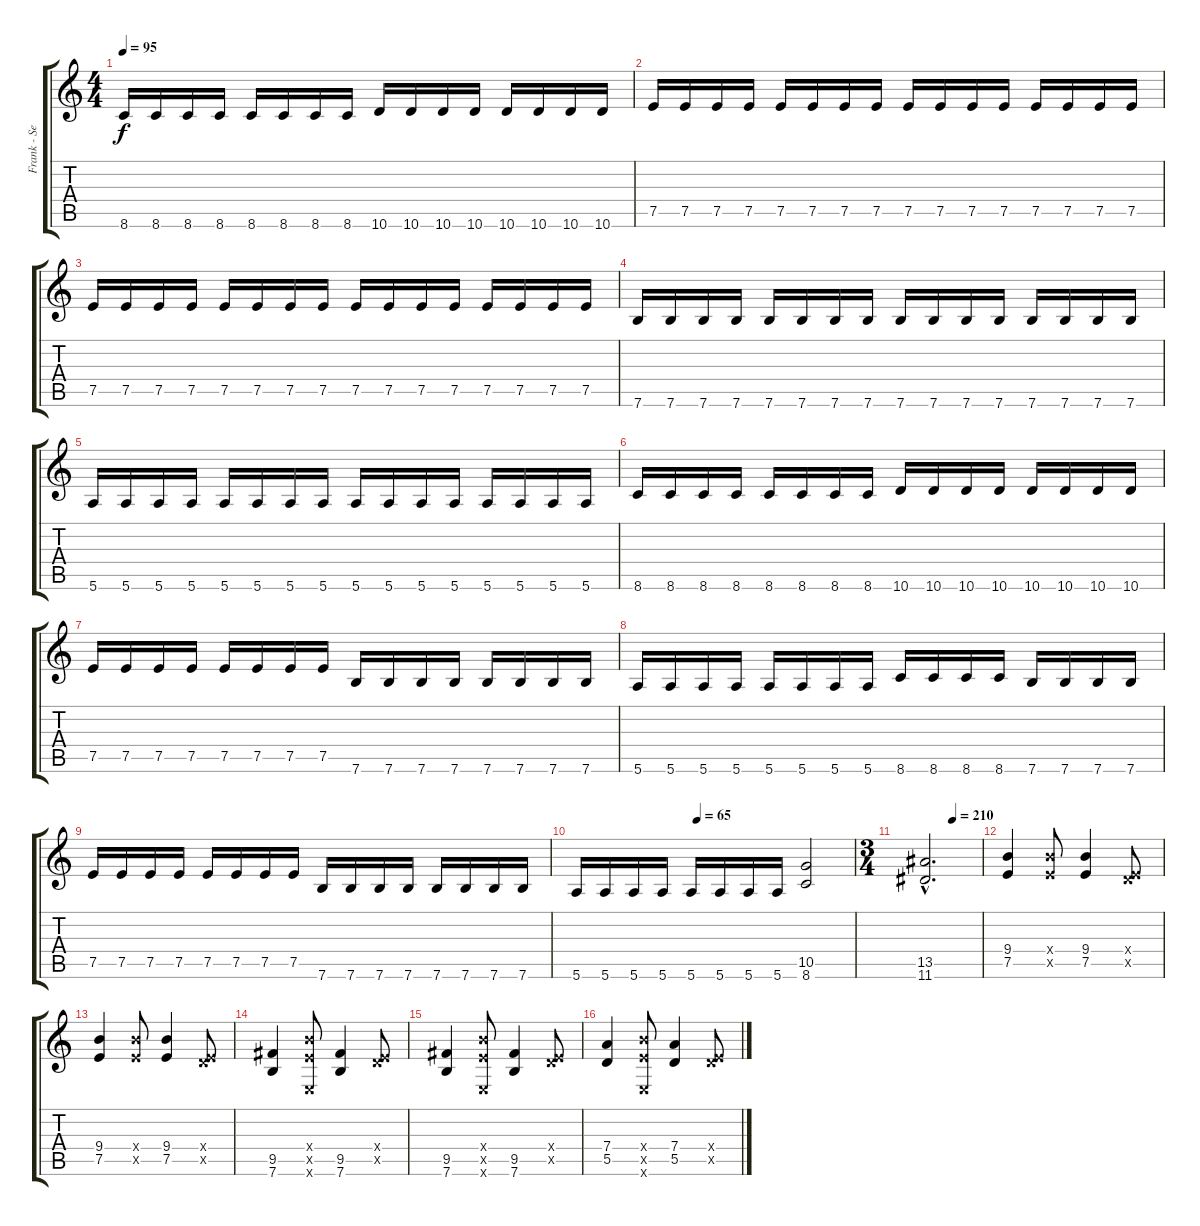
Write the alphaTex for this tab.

\track ("Frank - Segunda Guitarra" "Frank - Se") {instrument overdrivenguitar}
\staff {score tabs}
\tuning (E4 B3 G3 D3 A2 E2) {hide}
\ts (4 4)
\tempo 95
\clef g2
\ks c
8.6.16{dy f} 8.6.16 8.6.16 8.6.16 8.6.16 8.6.16 8.6.16 8.6.16 10.6.16 10.6.16 10.6.16 10.6.16 10.6.16 10.6.16 10.6.16 10.6.16 |
7.5.16 7.5.16 7.5.16 7.5.16 7.5.16 7.5.16 7.5.16 7.5.16 7.5.16 7.5.16 7.5.16 7.5.16 7.5.16 7.5.16 7.5.16 7.5.16 |
7.5.16 7.5.16 7.5.16 7.5.16 7.5.16 7.5.16 7.5.16 7.5.16 7.5.16 7.5.16 7.5.16 7.5.16 7.5.16 7.5.16 7.5.16 7.5.16 |
7.6.16 7.6.16 7.6.16 7.6.16 7.6.16 7.6.16 7.6.16 7.6.16 7.6.16 7.6.16 7.6.16 7.6.16 7.6.16 7.6.16 7.6.16 7.6.16 |
5.6.16 5.6.16 5.6.16 5.6.16 5.6.16 5.6.16 5.6.16 5.6.16 5.6.16 5.6.16 5.6.16 5.6.16 5.6.16 5.6.16 5.6.16 5.6.16 |
8.6.16 8.6.16 8.6.16 8.6.16 8.6.16 8.6.16 8.6.16 8.6.16 10.6.16 10.6.16 10.6.16 10.6.16 10.6.16 10.6.16 10.6.16 10.6.16 |
7.5.16 7.5.16 7.5.16 7.5.16 7.5.16 7.5.16 7.5.16 7.5.16 7.6.16 7.6.16 7.6.16 7.6.16 7.6.16 7.6.16 7.6.16 7.6.16 |
5.6.16 5.6.16 5.6.16 5.6.16 5.6.16 5.6.16 5.6.16 5.6.16 8.6.16 8.6.16 8.6.16 8.6.16 7.6.16 7.6.16 7.6.16 7.6.16 |
7.5.16 7.5.16 7.5.16 7.5.16 7.5.16 7.5.16 7.5.16 7.5.16 7.6.16 7.6.16 7.6.16 7.6.16 7.6.16 7.6.16 7.6.16 7.6.16 |
\tempo (65 0.4375)
5.6.16 5.6.16 5.6.16 5.6.16 5.6.16 5.6.16 5.6.16 5.6.16 (10.5 8.6).2 |
\ts (3 4)
\tempo (210 0.5)
(13.5{hac} 11.6{hac}).2{d} |
(9.4 7.5).4 (9.4{x} 7.5{x}).8 (9.4 7.5).4 (0.4{x} 7.5{x}).8 |
(9.4 7.5).4 (9.4{x} 7.5{x}).8 (9.4 7.5).4 (0.4{x} 7.5{x}).8 |
(9.5 7.6).4 (9.4{x} 7.5{x} 0.6{x}).8 (9.5 7.6).4 (0.4{x} 7.5{x}).8 |
(9.5 7.6).4 (9.4{x} 7.5{x} 0.6{x}).8 (9.5 7.6).4 (0.4{x} 7.5{x}).8 |
(7.4 5.5).4 (9.4{x} 7.5{x} 0.6{x}).8 (7.4 5.5).4 (0.4{x} 7.5{x}).8
